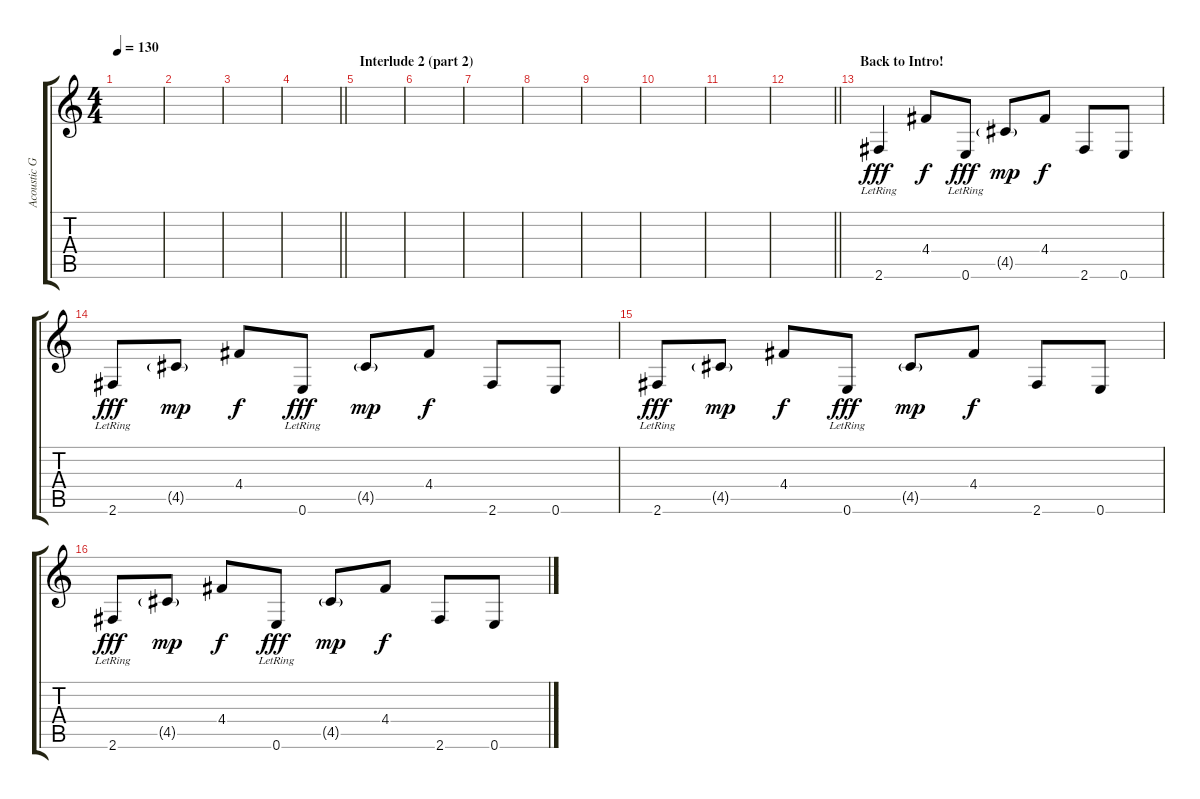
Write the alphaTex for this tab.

\track ("Acoustic Guitar" "Acoustic G") {instrument acousticguitarsteel}
\staff {score tabs}
\tuning (E4 B3 G3 D3 A2 E2) {hide}
\ts (4 4)
\tempo 130
\clef g2
\ks c
|
|
|
\barLineRight lightlight
|
\section ("" "Interlude 2 (part 2)")
|
|
|
|
|
|
|
\barLineRight lightlight
|
\section ("" "Back to Intro!")
2.6{lr}.4{dy fff} 4.4.8{dy f} 0.6{lr}.8{dy fff} 4.5{g}.8{dy mp} 4.4.8{dy f} 2.6.8 0.6.8 |
2.6{lr}.8{dy fff} 4.5{g}.8{dy mp} 4.4.8{dy f} 0.6{lr}.8{dy fff} 4.5{g}.8{dy mp} 4.4.8{dy f} 2.6.8 0.6.8 |
2.6{lr}.8{dy fff} 4.5{g}.8{dy mp} 4.4.8{dy f} 0.6{lr}.8{dy fff} 4.5{g}.8{dy mp} 4.4.8{dy f} 2.6.8 0.6.8 |
2.6{lr}.8{dy fff} 4.5{g}.8{dy mp} 4.4.8{dy f} 0.6{lr}.8{dy fff} 4.5{g}.8{dy mp} 4.4.8{dy f} 2.6.8 0.6.8
